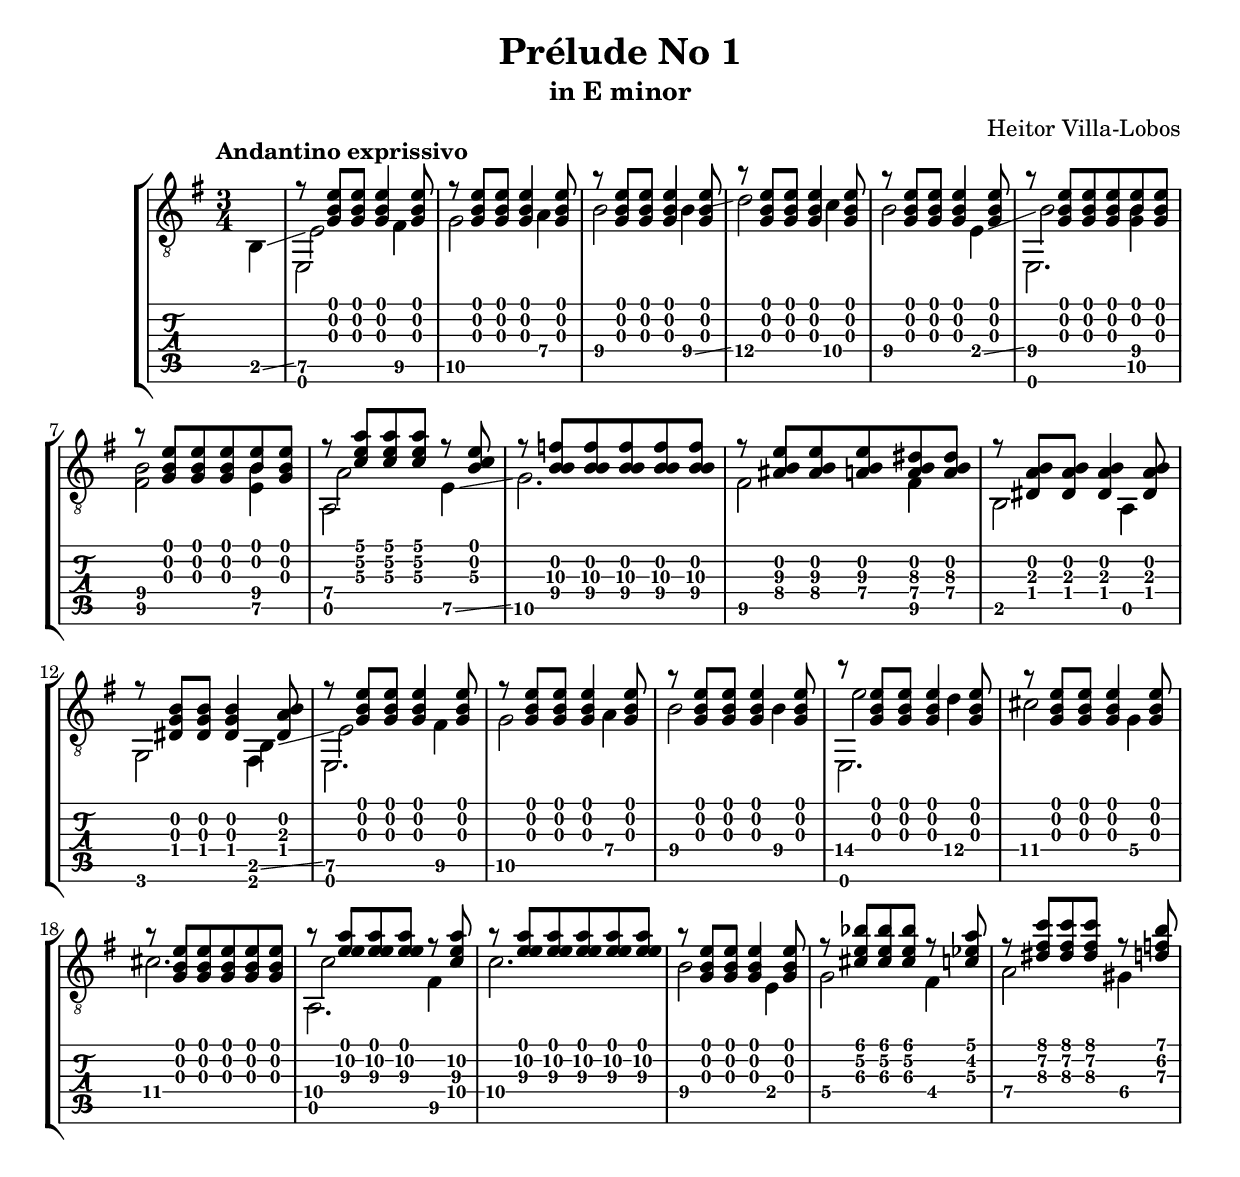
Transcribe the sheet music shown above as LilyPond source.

\version "2.16.1"
\language "english"

\header { 
	title = "Prélude No 1"
	subtitle = "in E minor"
	composer ="Heitor Villa-Lobos"
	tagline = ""
}

top = {
	\override StringNumber #'stencil = ##f
	\partial 4
	s4 |
	r8 <g b e'>8 <g b e'>8 <g b e'>4 <g b e'>8 |
	r8 <g b e'>8 <g b e'>8 <g b e'>4 <g b e'>8 |
	r8 <g b e'>8 <g b e'>8 <g b e'>4 <g b e'>8 |
	r8 <g b e'>8 <g b e'>8 <g b e'>4 <g b e'>8 |
	r8 <g b e'>8 <g b e'>8 <g b e'>4 <g b e'>8 |
	r8 <g b e'>8 <g b e'>8 <g b e'>8 <b e'>8 <g b e'>8 |
	r8 <g b e'>8 <g b e'>8 <g b e'>8 <b e'>8 <g b e'>8 |
	r8 <c' e' a'> <c' e' a'> <c' e' a'> r8 <b c'\3 e'> |
	r8 <f'\3 b\2 b\4> <f'\3 b\2 b\4> <f'\3 b\2 b\4> <f'\3 b\2 b\4> <f'\3 b\2 b\4> |
	r8 <as\4 b e'\3> <as\4 b e'\3> <a\4 b e'\3> <a\4 b ds'\3> <a\4 b ds'\3> |
	r8 <ds a b> <ds a b> <ds a b>4 <ds a b>8 |
	r8 <ds b g> <ds b g> <ds b g>4 <ds a b>8 |
	r8 <g b e'> <g b e'> <g b e'>4 <g b e'>8 |
	r8 <g b e'> <g b e'> <g b e'>4 <g b e'>8 |
	r8 <g b e'> <g b e'> <g b e'>4 <g b e'>8 |
	r8 <g b e'> <g b e'> <g b e'>4 <g b e'>8 |
	r8 <g b e'> <g b e'> <g b e'>4 <g b e'>8 |
	r8 <g b e'> <g b e'> <g b e'> <g b e'> <g b e'> |
	r8 <a'\2 e' e'\3> <a'\2 e' e'\3> <a'\2 e' e'\3> r8 <c'\4 a'\2 e'\3> |
	r8 <a'\2 e' e'\3> <a'\2 e' e'\3> <a'\2 e' e'\3> <a'\2 e' e'\3> <a'\2 e' e'\3> | 
	r8 <g b e'> <g b e'> <g b e'>4 <g b e'>8 |
	r8 <cs' e' bf'>8 <cs' e' bf'> <cs' e' bf'> r8 <c' ef' a'> |
	r8 <ds' fs' c''> <ds' fs' c''> <ds' fs' c''> r8 <d' f' b'> |
}

melody = {
	\override StringNumber #'stencil = ##f
	\partial 4
	b,4 \glissando |
	<e\5>2 <fs\5>4 |
	<g\5>2 <a\4>4 |
	<b\4>2 <b\4>4 \glissando |
	<d'\4>2 <c'\4>4 |
	<b\4>2 <e\4>4 \glissando |
	<b\4>2 <g\5 b\4>4 |
	<fs\5 b\4>2 <e\5 b\4>4 |
	<a\4>2 <e\5>4 \glissando |
	<g\5>2. |
	<fs\5>2 <fs\5>4 |
	b,2 a,4 |
	g,2 b,4 \glissando | 
	<e\5>2 <fs\5>4 |
	<g\5>2 <a\4>4 |
	<b\4>2 <b\4>4 |
	<e'\4>2 <d'\4>4 |
	<cs'\4>2 <g\4>4 |
	<cs'\4>2. |
	<c'\4>2 <fs\5>4 |
	<c'\4>2. |
	<b\4>2 e4 |
	<g\4>2 <fs\4>4 |
	<a\4>2 <gs\4>4 |
}

empty = {
}

bass = {
	\override StringNumber #'stencil = ##f
	\partial 4
	s4 |
	e,2 s4 |
	s4 s4 s4 |
	s4 s4 s4 |
	s4 s4 s4 |
	s4 s4 s4 |
	e,2. |
	s4 s4 s4 |
	a,2 s4 |
	s4 s4 s4 |
	s4 s4 s4 |
	s4 s4 s4 |
	s4 s4 fs,4
	e,2. |
	s4 s4 s4 |
	s4 s4 s4 |
	e,2. |
	s4 s4 s4 |
	s4 s4 s4 |
	a,2. |
}

\score {
	\new StaffGroup <<
		\new Staff	{
			\clef "treble_8"
			\key g \major
			\time 3/4
			\tempo "Andantino exprissivo"
			<< \top \\ \melody \\ \empty \\ \bass >>
		}
		\new TabStaff	{
			<< \top \\ \melody \\ \empty \\ \bass >>
		}
	>>
	\layout {
    \context {
      \Score
    }
  }
}
